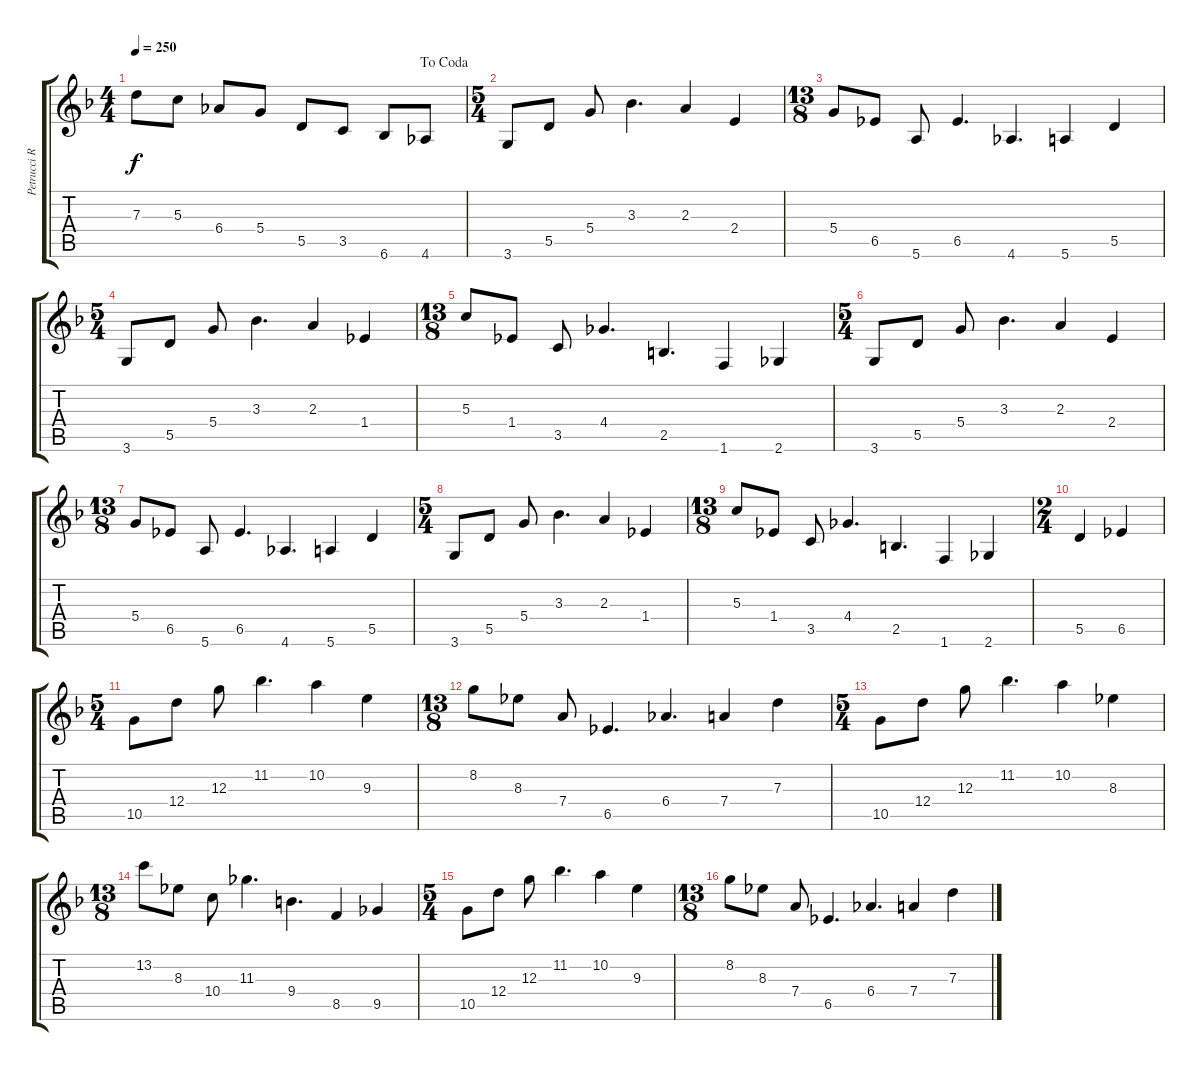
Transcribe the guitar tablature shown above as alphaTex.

\track ("Petrucci Right" "Petrucci R") {instrument distortionguitar}
\staff {score tabs}
\tuning (E4 B3 G3 D3 A2 E2) {hide}
\ts (4 4)
\jump dacoda
\tempo 250
\clef g2
\ks f
7.3.8{dy f} 5.3.8 6.4.8 5.4.8 5.5.8 3.5.8 6.6.8 4.6.8 |
\ts (5 4)
3.6.8 5.5.8 5.4.8 3.3.4{d} 2.3.4 2.4.4 |
\ts (13 8)
5.4.8 6.5.8 5.6.8 6.5.4{d} 4.6.4{d} 5.6.4 5.5.4 |
\ts (5 4)
3.6.8 5.5.8 5.4.8 3.3.4{d} 2.3.4 1.4.4 |
\ts (13 8)
5.3.8 1.4.8 3.5.8 4.4.4{d} 2.5.4{d} 1.6.4 2.6.4 |
\ts (5 4)
3.6.8 5.5.8 5.4.8 3.3.4{d} 2.3.4 2.4.4 |
\ts (13 8)
5.4.8 6.5.8 5.6.8 6.5.4{d} 4.6.4{d} 5.6.4 5.5.4 |
\ts (5 4)
3.6.8 5.5.8 5.4.8 3.3.4{d} 2.3.4 1.4.4 |
\ts (13 8)
5.3.8 1.4.8 3.5.8 4.4.4{d} 2.5.4{d} 1.6.4 2.6.4 |
\ts (2 4)
5.5.4 6.5.4 |
\ts (5 4)
10.5.8 12.4.8 12.3.8 11.2.4{d} 10.2.4 9.3.4 |
\ts (13 8)
8.2.8 8.3.8 7.4.8 6.5.4{d} 6.4.4{d} 7.4.4 7.3.4 |
\ts (5 4)
10.5.8 12.4.8 12.3.8 11.2.4{d} 10.2.4 8.3.4 |
\ts (13 8)
13.2.8 8.3.8 10.4.8 11.3.4{d} 9.4.4{d} 8.5.4 9.5.4 |
\ts (5 4)
10.5.8 12.4.8 12.3.8 11.2.4{d} 10.2.4 9.3.4 |
\ts (13 8)
8.2.8 8.3.8 7.4.8 6.5.4{d} 6.4.4{d} 7.4.4 7.3.4
